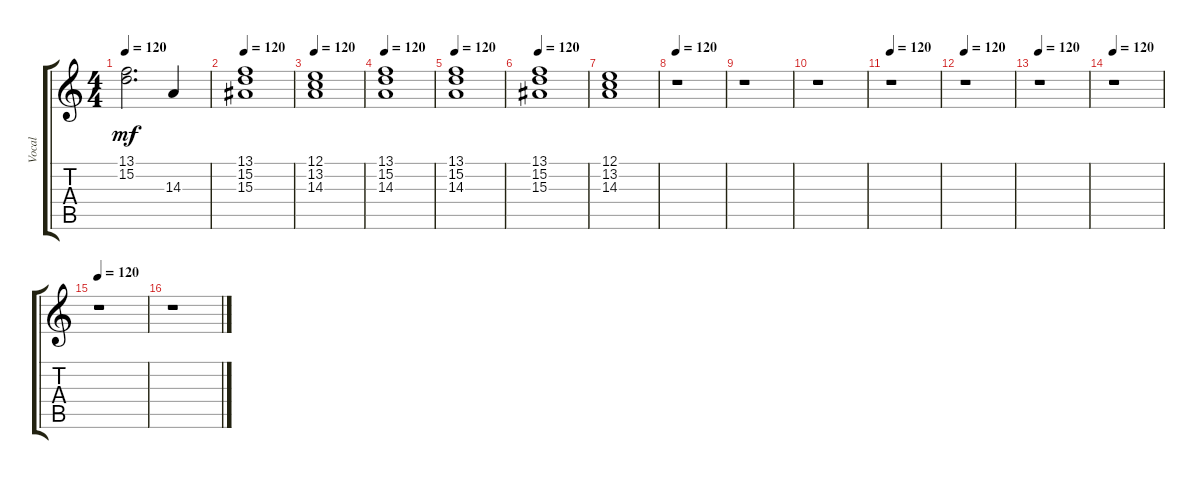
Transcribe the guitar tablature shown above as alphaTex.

\track ("Vocal" "Vocal") {instrument flute}
\staff {score tabs}
\tuning (E4 B3 G3 D3 A2 E2) {hide}
\ts (4 4)
\tempo 120
\clef g2
\ks c
(13.1 15.2).2{d dy mf instrument synthstrings1} 14.3.4{instrument synthstrings1} |
\tempo 120
(13.1 15.2 15.3).1{instrument synthstrings1} |
\tempo 120
(12.1 13.2 14.3).1{instrument synthstrings1} |
\tempo 120
(13.1 15.2 14.3).1{instrument synthstrings1} |
\tempo 120
(13.1 15.2 14.3).1{instrument synthstrings1} |
\tempo 120
(13.1 15.2 15.3).1{instrument synthstrings1} |
(12.1 13.2 14.3).1{instrument synthstrings1} |
\tempo 120
r.1{instrument flute} |
r.1 |
r.1 |
\tempo 120
r.1 |
\tempo 120
r.1 |
\tempo 120
r.1 |
\tempo 120
r.1 |
\tempo 120
r.1 |
r.1
